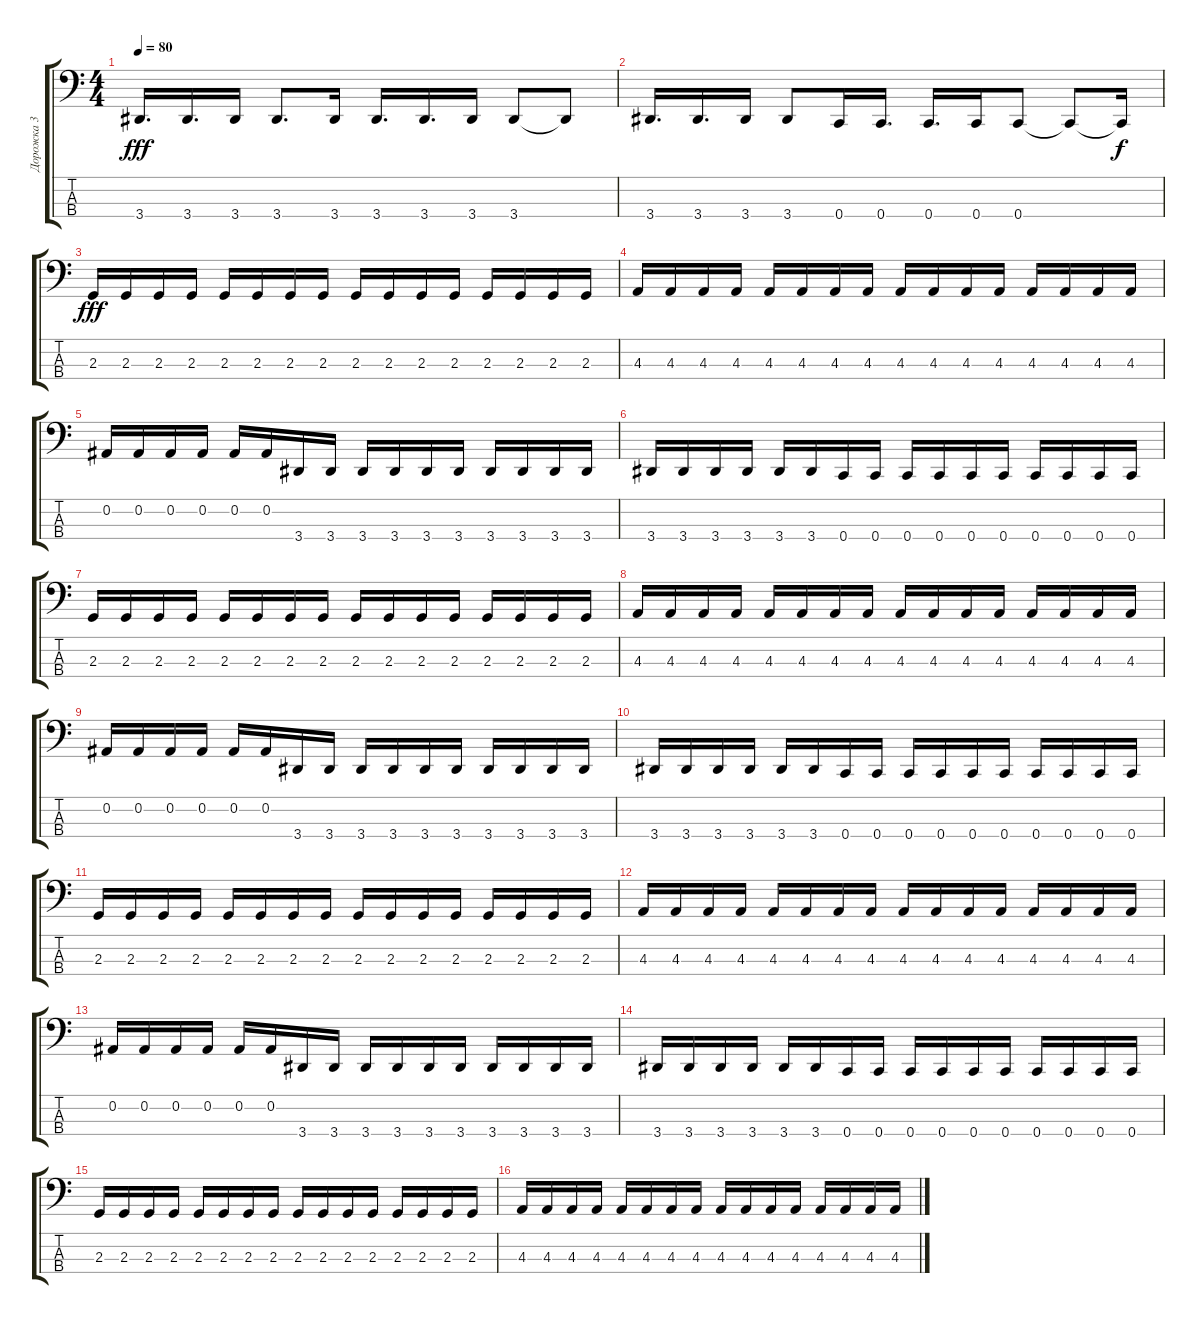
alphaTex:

\track ("Дорожка 3" "Дорожка 3") {instrument electricbassfinger}
\staff {score tabs}
\tuning (Eb2 Bb1 F1 C1) {hide}
\ts (4 4)
\tempo 80
\clef f4
\ks c
3.4.16{d dy fff} 3.4.16{d} 3.4.16 3.4.8{d} 3.4.16 3.4.16{d} 3.4.16{d} 3.4.16 3.4.8 3.4{t}.8 |
3.4.16{d} 3.4.16{d} 3.4.16 3.4.8 0.4.16 0.4.16{d} 0.4.16{d} 0.4.16 0.4.8 0.4{t}.8 0.4{t}.16{dy f} |
2.3.16{dy fff instrument electricbassfinger} 2.3.16 2.3.16 2.3.16 2.3.16 2.3.16 2.3.16 2.3.16 2.3.16 2.3.16 2.3.16 2.3.16 2.3.16 2.3.16 2.3.16 2.3.16 |
4.3.16 4.3.16 4.3.16 4.3.16 4.3.16 4.3.16 4.3.16 4.3.16 4.3.16 4.3.16 4.3.16 4.3.16 4.3.16 4.3.16 4.3.16 4.3.16 |
0.2.16 0.2.16 0.2.16 0.2.16 0.2.16 0.2.16 3.4.16 3.4.16 3.4.16 3.4.16 3.4.16 3.4.16 3.4.16 3.4.16 3.4.16 3.4.16 |
3.4.16 3.4.16 3.4.16 3.4.16 3.4.16 3.4.16 0.4.16 0.4.16 0.4.16 0.4.16 0.4.16 0.4.16 0.4.16 0.4.16 0.4.16 0.4.16 |
2.3.16 2.3.16 2.3.16 2.3.16 2.3.16 2.3.16 2.3.16 2.3.16 2.3.16 2.3.16 2.3.16 2.3.16 2.3.16 2.3.16 2.3.16 2.3.16 |
4.3.16 4.3.16 4.3.16 4.3.16 4.3.16 4.3.16 4.3.16 4.3.16 4.3.16 4.3.16 4.3.16 4.3.16 4.3.16 4.3.16 4.3.16 4.3.16 |
0.2.16 0.2.16 0.2.16 0.2.16 0.2.16 0.2.16 3.4.16 3.4.16 3.4.16 3.4.16 3.4.16 3.4.16 3.4.16 3.4.16 3.4.16 3.4.16 |
3.4.16 3.4.16 3.4.16 3.4.16 3.4.16 3.4.16 0.4.16 0.4.16 0.4.16 0.4.16 0.4.16 0.4.16 0.4.16 0.4.16 0.4.16 0.4.16 |
2.3.16 2.3.16 2.3.16 2.3.16 2.3.16 2.3.16 2.3.16 2.3.16 2.3.16 2.3.16 2.3.16 2.3.16 2.3.16 2.3.16 2.3.16 2.3.16 |
4.3.16 4.3.16 4.3.16 4.3.16 4.3.16 4.3.16 4.3.16 4.3.16 4.3.16 4.3.16 4.3.16 4.3.16 4.3.16 4.3.16 4.3.16 4.3.16 |
0.2.16 0.2.16 0.2.16 0.2.16 0.2.16 0.2.16 3.4.16 3.4.16 3.4.16 3.4.16 3.4.16 3.4.16 3.4.16 3.4.16 3.4.16 3.4.16 |
3.4.16 3.4.16 3.4.16 3.4.16 3.4.16 3.4.16 0.4.16 0.4.16 0.4.16 0.4.16 0.4.16 0.4.16 0.4.16 0.4.16 0.4.16 0.4.16 |
2.3.16 2.3.16 2.3.16 2.3.16 2.3.16 2.3.16 2.3.16 2.3.16 2.3.16 2.3.16 2.3.16 2.3.16 2.3.16 2.3.16 2.3.16 2.3.16 |
4.3.16 4.3.16 4.3.16 4.3.16 4.3.16 4.3.16 4.3.16 4.3.16 4.3.16 4.3.16 4.3.16 4.3.16 4.3.16 4.3.16 4.3.16 4.3.16
